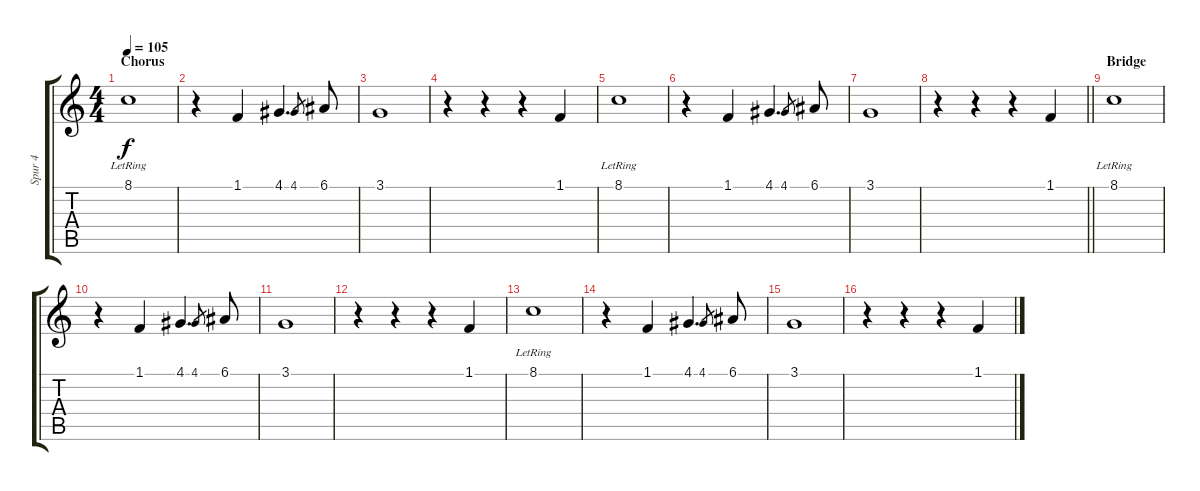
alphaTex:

\track ("Spur 4" "Spur 4") {instrument synthvoice}
\staff {score tabs}
\tuning (E4 B3 G3 D3 A2 E2) {hide}
\ts (4 4)
\section ("" "Chorus")
\tempo 105
\clef g2
\ks c
8.1{lr}.1{dy f} |
r.4 1.1.4 4.1.4{d} 4.1.8{gr} 6.1.8 |
3.1.1 |
r.4 r.4 r.4 1.1.4 |
8.1{lr}.1 |
r.4 1.1.4 4.1.4{d} 4.1.8{gr} 6.1.8 |
3.1.1 |
\barLineRight lightlight
r.4 r.4 r.4 1.1.4 |
\section ("" "Bridge")
8.1{lr}.1 |
r.4 1.1.4 4.1.4{d} 4.1.8{gr} 6.1.8 |
3.1.1 |
r.4 r.4 r.4 1.1.4 |
8.1{lr}.1 |
r.4 1.1.4 4.1.4{d} 4.1.8{gr} 6.1.8 |
3.1.1 |
r.4 r.4 r.4 1.1.4
